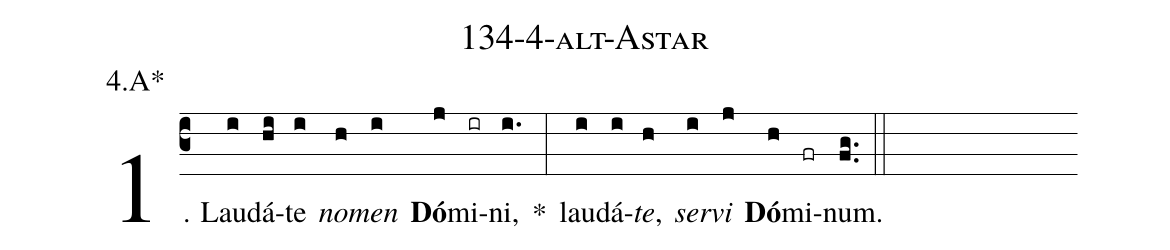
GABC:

name: 134-4-alt-Astar;
annotation: 4.A*;
%%
(c3)1. Lau(i)dá(hi)te(i) <i>no</i>(h)<i>men</i>(i) <b>Dó</b>(j)mi(ir)ni,(i.) *(:) lau(i)dá(i)<i>te</i>,(h) <i>ser</i>(i)<i>vi</i>(j) <b>Dó</b>(h)mi(fr)num.(fg..) (::)
